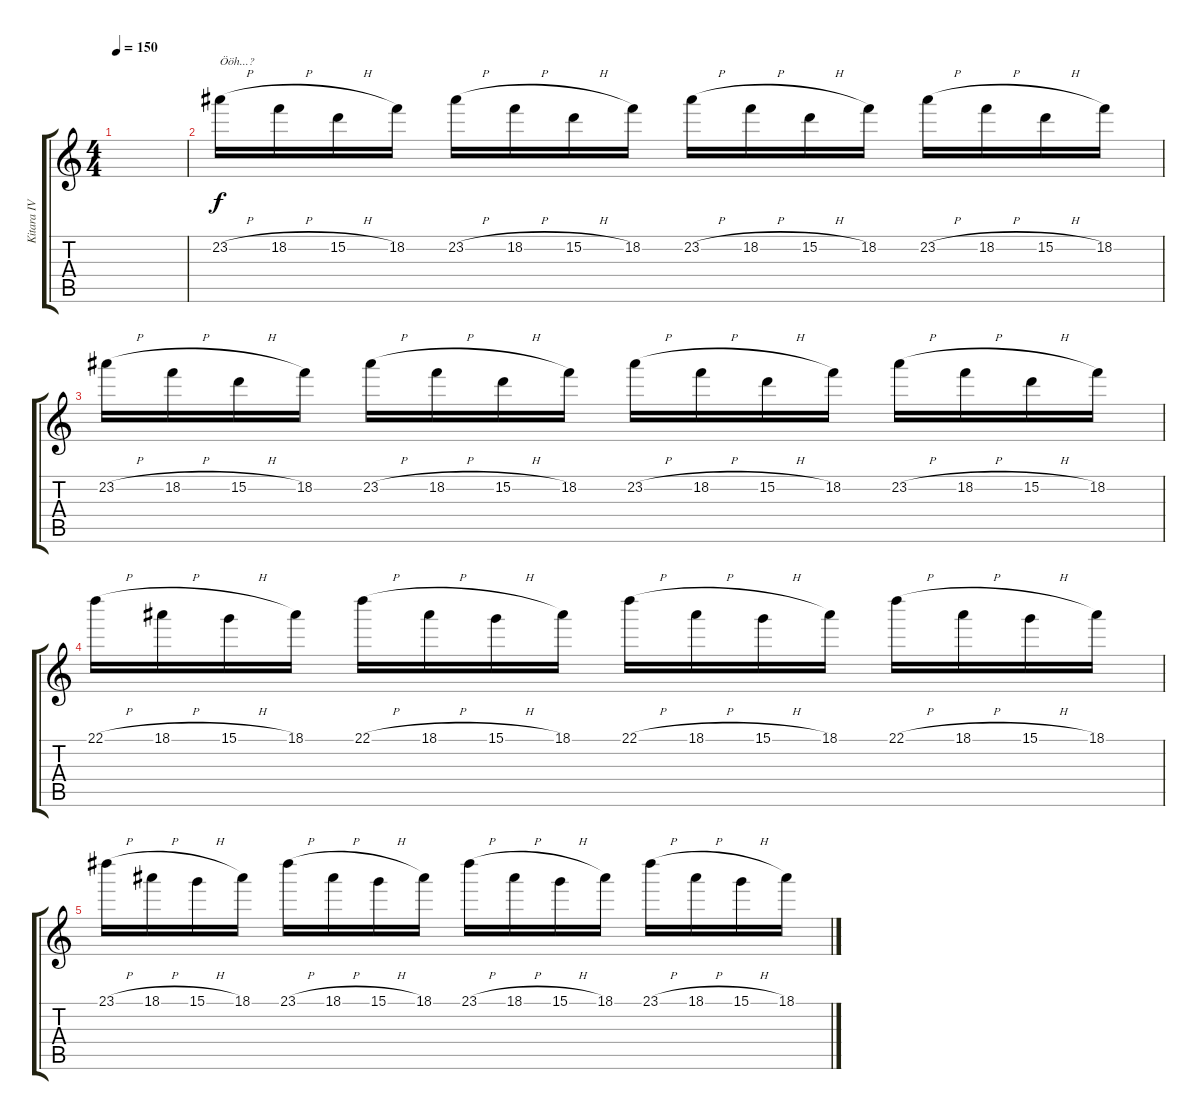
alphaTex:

\track ("Kitara IV" "Kitara IV") {instrument overdrivenguitar}
\staff {score tabs}
\tuning (E4 B3 G3 D3 A2 D2) {hide}
\ts (4 4)
\tempo 150
\clef g2
\ks c
|
23.2{h}.16{txt "Ööh...?" volume 14 balance 8} 18.2{h}.16 15.2{h}.16 18.2.16 23.2{h}.16 18.2{h}.16 15.2{h}.16 18.2.16 23.2{h}.16 18.2{h}.16 15.2{h}.16 18.2.16 23.2{h}.16 18.2{h}.16 15.2{h}.16 18.2.16 |
23.2{h}.16 18.2{h}.16 15.2{h}.16 18.2.16 23.2{h}.16 18.2{h}.16 15.2{h}.16 18.2.16 23.2{h}.16 18.2{h}.16 15.2{h}.16 18.2.16 23.2{h}.16 18.2{h}.16 15.2{h}.16 18.2.16 |
22.1{h}.16 18.1{h}.16 15.1{h}.16 18.1.16 22.1{h}.16 18.1{h}.16 15.1{h}.16 18.1.16 22.1{h}.16 18.1{h}.16 15.1{h}.16 18.1.16 22.1{h}.16 18.1{h}.16 15.1{h}.16 18.1.16 |
23.1{h}.16 18.1{h}.16 15.1{h}.16 18.1.16 23.1{h}.16 18.1{h}.16 15.1{h}.16 18.1.16 23.1{h}.16 18.1{h}.16 15.1{h}.16 18.1.16 23.1{h}.16 18.1{h}.16 15.1{h}.16 18.1.16
